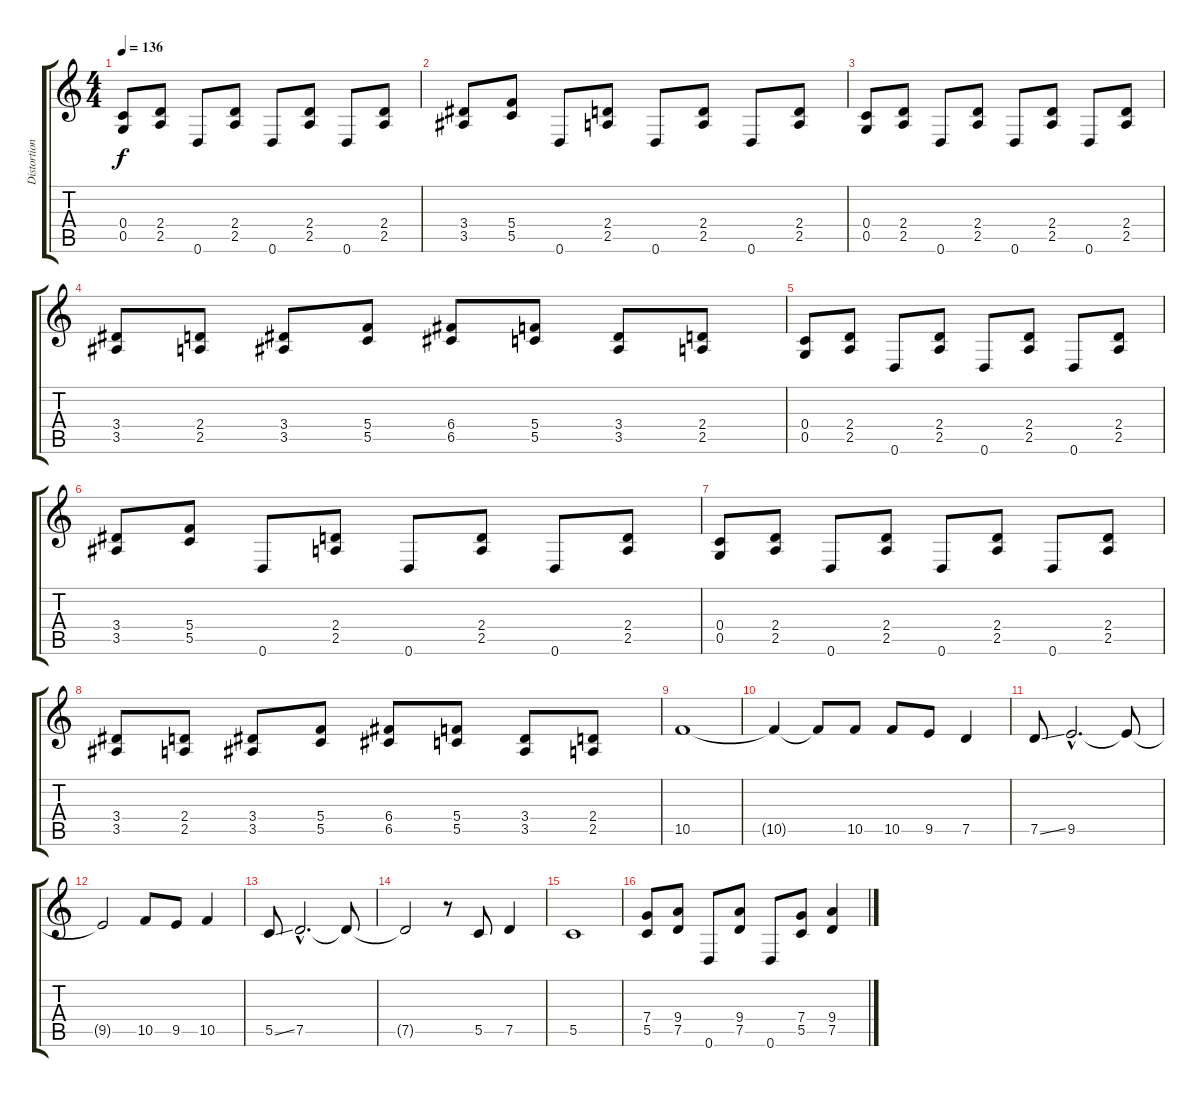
\track ("Distortion Guitar 2" "Distortion") {instrument distortionguitar}
\staff {score tabs}
\tuning (D4 A3 F3 C3 G2 D2) {hide}
\ts (4 4)
\tempo 136
\clef g2
\ks c
(0.4 0.5).8{dy f} (2.4 2.5).8 0.6.8 (2.4 2.5).8 0.6.8 (2.4 2.5).8 0.6.8 (2.4 2.5).8 |
(3.4 3.5).8 (5.4 5.5).8 0.6.8 (2.4 2.5).8 0.6.8 (2.4 2.5).8 0.6.8 (2.4 2.5).8 |
(0.4 0.5).8 (2.4 2.5).8 0.6.8 (2.4 2.5).8 0.6.8 (2.4 2.5).8 0.6.8 (2.4 2.5).8 |
(3.4 3.5).8 (2.4 2.5).8 (3.4 3.5).8 (5.4 5.5).8 (6.4 6.5).8 (5.4 5.5).8 (3.4 3.5).8 (2.4 2.5).8 |
(0.4 0.5).8 (2.4 2.5).8 0.6.8 (2.4 2.5).8 0.6.8 (2.4 2.5).8 0.6.8 (2.4 2.5).8 |
(3.4 3.5).8 (5.4 5.5).8 0.6.8 (2.4 2.5).8 0.6.8 (2.4 2.5).8 0.6.8 (2.4 2.5).8 |
(0.4 0.5).8 (2.4 2.5).8 0.6.8 (2.4 2.5).8 0.6.8 (2.4 2.5).8 0.6.8 (2.4 2.5).8 |
(3.4 3.5).8 (2.4 2.5).8 (3.4 3.5).8 (5.4 5.5).8 (6.4 6.5).8 (5.4 5.5).8 (3.4 3.5).8 (2.4 2.5).8 |
10.5.1{instrument overdrivenguitar} |
10.5{t}.4 10.5{t}.8 10.5.8 10.5.8 9.5.8 7.5.4 |
7.5{ss}.8 9.5{hac}.2{d} 9.5{t}.8 |
9.5{t}.2 10.5.8 9.5.8 10.5.4 |
5.5{ss}.8 7.5{hac}.2{d} 7.5{t}.8 |
7.5{t}.2 r.8 5.5.8 7.5.4 |
5.5.1 |
(7.4 5.5).8 (9.4 7.5).8 0.6.8 (9.4 7.5).8 0.6.8 (7.4 5.5).8 (9.4 7.5).4
